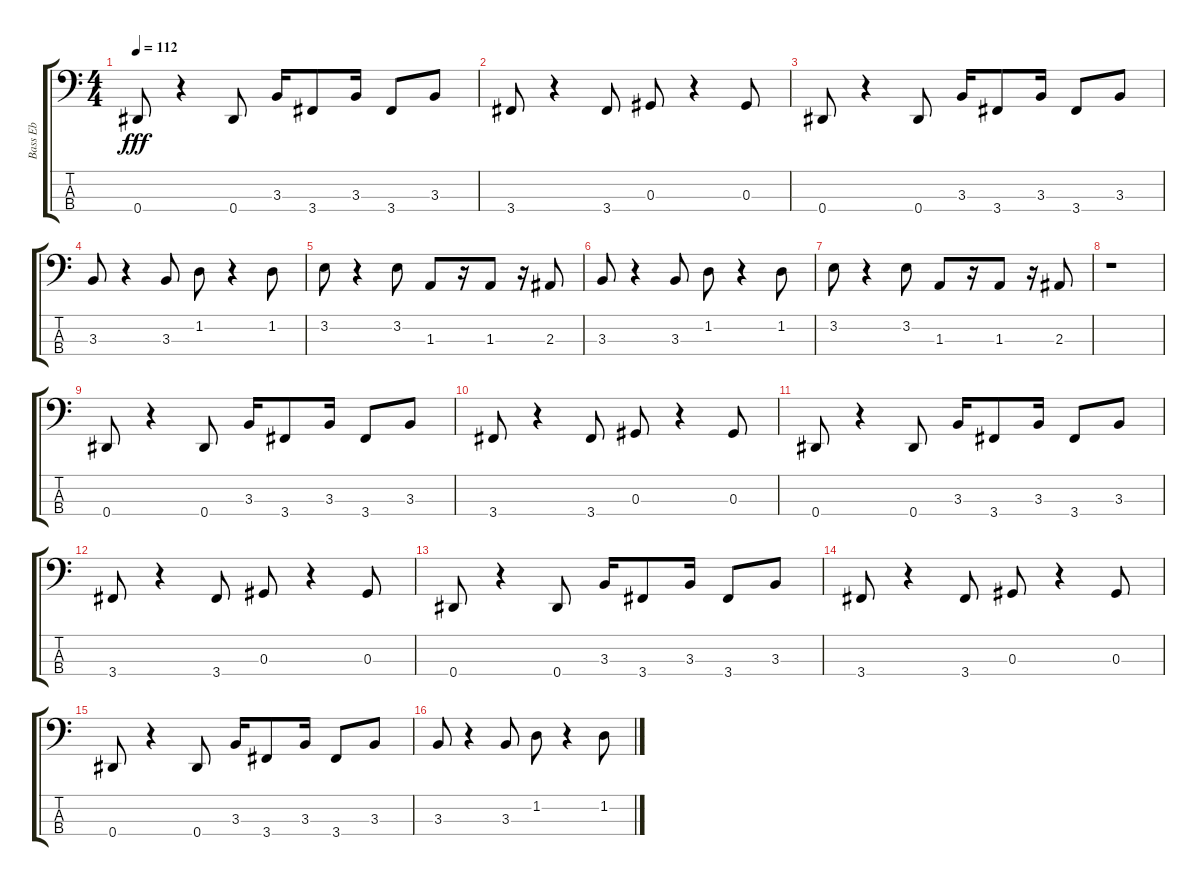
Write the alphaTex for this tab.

\track ("Bass Eb" "Bass Eb") {instrument electricbassfinger}
\staff {score tabs}
\tuning (Gb2 Db2 Ab1 Eb1) {hide}
\ts (4 4)
\tempo 112
\clef f4
\ks c
0.4.8{dy fff} r.4 0.4.8 3.3.16 3.4.8 3.3.16 3.4.8 3.3.8 |
3.4.8 r.4 3.4.8 0.3.8 r.4 0.3.8 |
0.4.8 r.4 0.4.8 3.3.16 3.4.8 3.3.16 3.4.8 3.3.8 |
3.3.8 r.4 3.3.8 1.2.8 r.4 1.2.8 |
3.2.8 r.4 3.2.8 1.3.8 r.16 1.3.8 r.16 2.3.8 |
3.3.8 r.4 3.3.8 1.2.8 r.4 1.2.8 |
3.2.8 r.4 3.2.8 1.3.8 r.16 1.3.8 r.16 2.3.8 |
r.1 |
0.4.8 r.4 0.4.8 3.3.16 3.4.8 3.3.16 3.4.8 3.3.8 |
3.4.8 r.4 3.4.8 0.3.8 r.4 0.3.8 |
0.4.8 r.4 0.4.8 3.3.16 3.4.8 3.3.16 3.4.8 3.3.8 |
3.4.8 r.4 3.4.8 0.3.8 r.4 0.3.8 |
0.4.8 r.4 0.4.8 3.3.16 3.4.8 3.3.16 3.4.8 3.3.8 |
3.4.8 r.4 3.4.8 0.3.8 r.4 0.3.8 |
0.4.8 r.4 0.4.8 3.3.16 3.4.8 3.3.16 3.4.8 3.3.8 |
3.3.8 r.4 3.3.8 1.2.8 r.4 1.2.8
